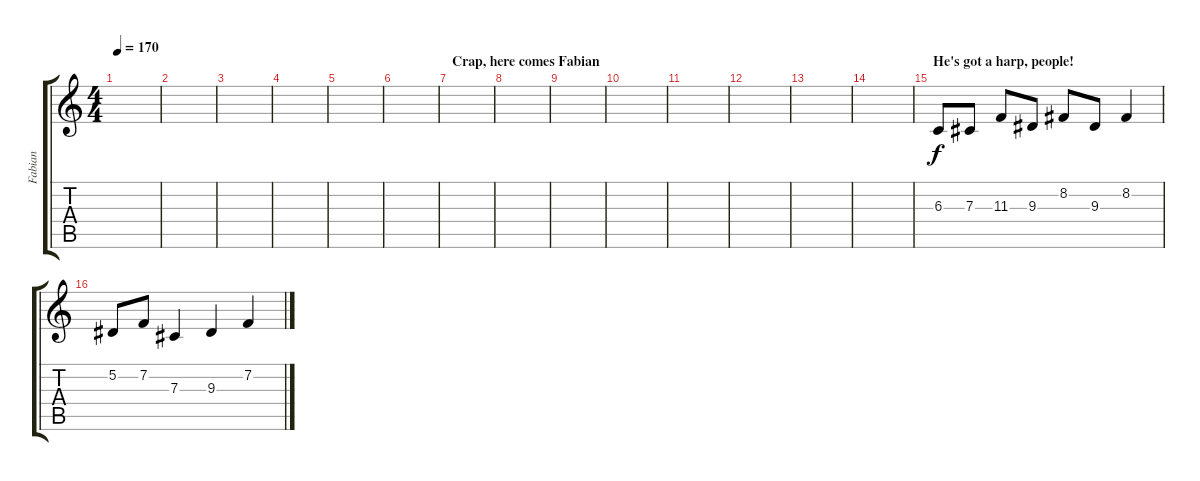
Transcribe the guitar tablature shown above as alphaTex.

\track ("Fabian" "Fabian") {instrument orchestralharp}
\staff {score tabs}
\tuning (Eb4 Bb3 Gb3 Db3 Ab2 Db2) {hide}
\ts (4 4)
\tempo 170
\clef g2
\ks c
|
|
|
|
|
|
\section ("" "Crap, here comes Fabian")
|
|
|
|
|
|
|
|
\section ("" "He's got a harp, people!")
6.3.8 7.3.8 11.3.8 9.3.8 8.2.8 9.3.8 8.2.4 |
5.2.8 7.2.8 7.3.4 9.3.4 7.2.4
